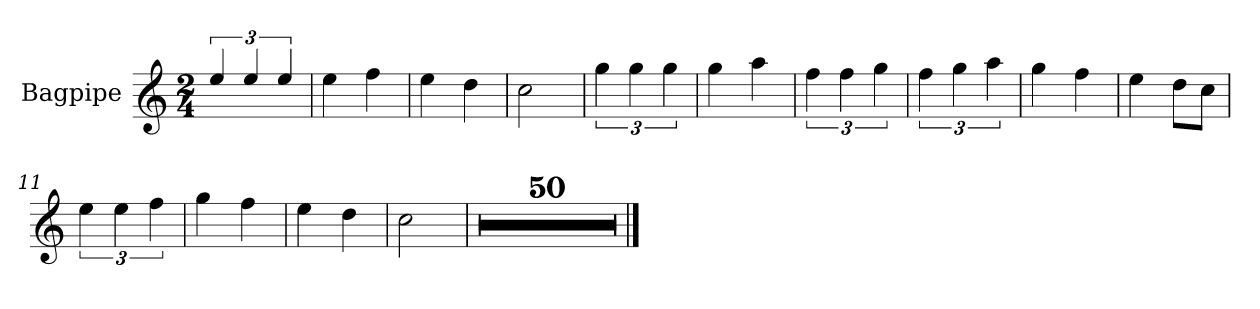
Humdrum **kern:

**kern
*part1
*staff1
*I"Bagpipe
*I'Bagp.
*clefG2
*ITrd1c2
*k[b-e-]
*M2/4
=1
6dd/
6dd/
6dd/
=2
4dd\
4ee-\
=3
4dd\
4cc\
=4
2b-\
=5
6ff\
6ff\
6ff\
=6
4ff\
4gg\
=7
6ee-\
6ee-\
6ff\
=8
6ee-\
6ff\
6gg\
=9
4ff\
4ee-\
=10
4dd\
8cc\L
8b-\J
!!LO:LB:g=z
=11
6dd\
6dd\
6ee-\
=12
4ff\
4ee-\
=13
4dd\
4cc\
=14
2b-\
=15
2r
=16
2r
=17
2r
=18
2r
=19
2r
=20
2r
=21
2r
=22
2r
!!LO:LB:g=z
=23
2r
=24
2r
=25
2r
=26
2r
=27
2r
=28
2r
=29
2r
=30
2r
=31
2r
=32
2r
=33
2r
=34
2r
!!LO:LB:g=z
=35
2r
=36
2r
=37
2r
=38
2r
=39
2r
=40
2r
=41
2r
=42
2r
=43
2r
=44
2r
=45
2r
=46
2r
!!LO:LB:g=z
=47
2r
=48
2r
=49
2r
=50
2r
=51
2r
=52
2r
=53
2r
=54
2r
=55
2r
=56
2r
=57
2r
=58
2r
!!LO:LB:g=z
=59
2r
=60
2r
=61
2r
=62
2r
=63
2r
=64
2r
==
*-
